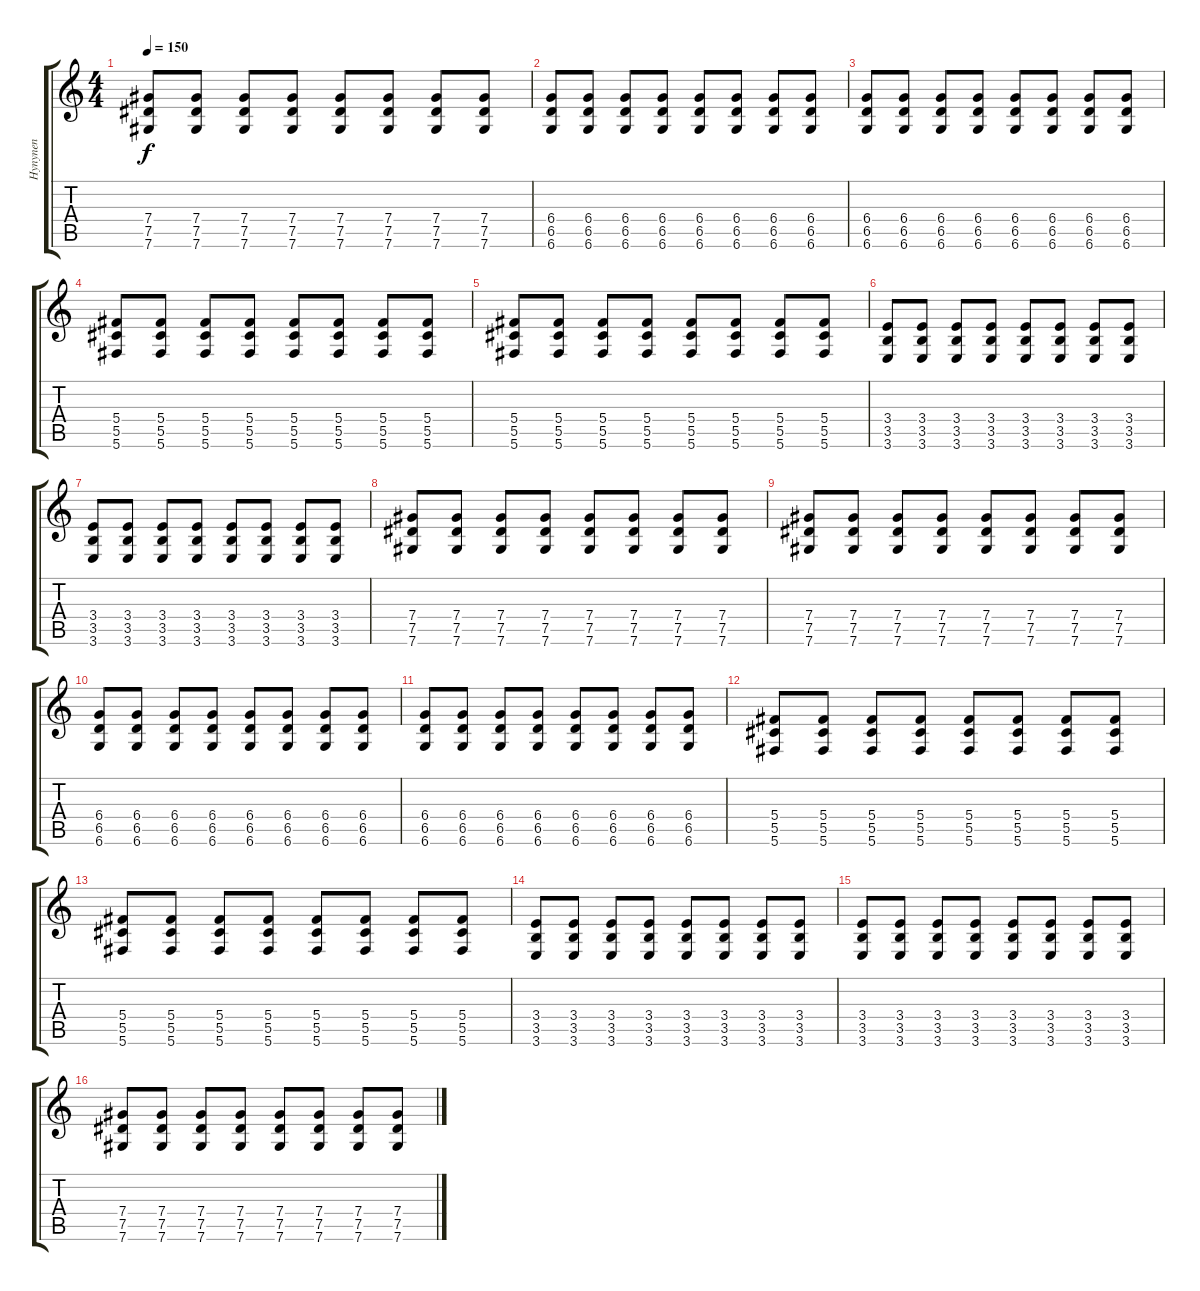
\track ("Hynynen" "Hynynen") {instrument distortionguitar}
\staff {score tabs}
\tuning (Eb4 Bb3 Gb3 Db3 Ab2 Db2) {hide}
\ts (4 4)
\tempo 150
\clef g2
\ks c
(7.4 7.5 7.6).8{dy f} (7.4 7.5 7.6).8 (7.4 7.5 7.6).8 (7.4 7.5 7.6).8 (7.4 7.5 7.6).8 (7.4 7.5 7.6).8 (7.4 7.5 7.6).8 (7.4 7.5 7.6).8 |
(6.4 6.5 6.6).8 (6.4 6.5 6.6).8 (6.4 6.5 6.6).8 (6.4 6.5 6.6).8 (6.4 6.5 6.6).8 (6.4 6.5 6.6).8 (6.4 6.5 6.6).8 (6.4 6.5 6.6).8 |
(6.4 6.5 6.6).8 (6.4 6.5 6.6).8 (6.4 6.5 6.6).8 (6.4 6.5 6.6).8 (6.4 6.5 6.6).8 (6.4 6.5 6.6).8 (6.4 6.5 6.6).8 (6.4 6.5 6.6).8 |
(5.4 5.5 5.6).8{balance 4} (5.4 5.5 5.6).8 (5.4 5.5 5.6).8 (5.4 5.5 5.6).8 (5.4 5.5 5.6).8 (5.4 5.5 5.6).8 (5.4 5.5 5.6).8 (5.4 5.5 5.6).8 |
(5.4 5.5 5.6).8 (5.4 5.5 5.6).8 (5.4 5.5 5.6).8 (5.4 5.5 5.6).8 (5.4 5.5 5.6).8 (5.4 5.5 5.6).8 (5.4 5.5 5.6).8 (5.4 5.5 5.6).8 |
(3.4 3.5 3.6).8 (3.4 3.5 3.6).8 (3.4 3.5 3.6).8 (3.4 3.5 3.6).8 (3.4 3.5 3.6).8 (3.4 3.5 3.6).8 (3.4 3.5 3.6).8 (3.4 3.5 3.6).8 |
(3.4 3.5 3.6).8 (3.4 3.5 3.6).8 (3.4 3.5 3.6).8 (3.4 3.5 3.6).8 (3.4 3.5 3.6).8 (3.4 3.5 3.6).8 (3.4 3.5 3.6).8 (3.4 3.5 3.6).8 |
(7.4 7.5 7.6).8 (7.4 7.5 7.6).8 (7.4 7.5 7.6).8 (7.4 7.5 7.6).8 (7.4 7.5 7.6).8 (7.4 7.5 7.6).8 (7.4 7.5 7.6).8 (7.4 7.5 7.6).8 |
(7.4 7.5 7.6).8 (7.4 7.5 7.6).8 (7.4 7.5 7.6).8 (7.4 7.5 7.6).8 (7.4 7.5 7.6).8 (7.4 7.5 7.6).8 (7.4 7.5 7.6).8 (7.4 7.5 7.6).8 |
(6.4 6.5 6.6).8 (6.4 6.5 6.6).8 (6.4 6.5 6.6).8 (6.4 6.5 6.6).8 (6.4 6.5 6.6).8 (6.4 6.5 6.6).8 (6.4 6.5 6.6).8 (6.4 6.5 6.6).8 |
(6.4 6.5 6.6).8 (6.4 6.5 6.6).8 (6.4 6.5 6.6).8 (6.4 6.5 6.6).8 (6.4 6.5 6.6).8 (6.4 6.5 6.6).8 (6.4 6.5 6.6).8 (6.4 6.5 6.6).8 |
(5.4 5.5 5.6).8{balance 4} (5.4 5.5 5.6).8 (5.4 5.5 5.6).8 (5.4 5.5 5.6).8 (5.4 5.5 5.6).8 (5.4 5.5 5.6).8 (5.4 5.5 5.6).8 (5.4 5.5 5.6).8 |
(5.4 5.5 5.6).8 (5.4 5.5 5.6).8 (5.4 5.5 5.6).8 (5.4 5.5 5.6).8 (5.4 5.5 5.6).8 (5.4 5.5 5.6).8 (5.4 5.5 5.6).8 (5.4 5.5 5.6).8 |
(3.4 3.5 3.6).8 (3.4 3.5 3.6).8 (3.4 3.5 3.6).8 (3.4 3.5 3.6).8 (3.4 3.5 3.6).8 (3.4 3.5 3.6).8 (3.4 3.5 3.6).8 (3.4 3.5 3.6).8 |
(3.4 3.5 3.6).8 (3.4 3.5 3.6).8 (3.4 3.5 3.6).8 (3.4 3.5 3.6).8 (3.4 3.5 3.6).8 (3.4 3.5 3.6).8 (3.4 3.5 3.6).8 (3.4 3.5 3.6).8 |
(7.4 7.5 7.6).8 (7.4 7.5 7.6).8 (7.4 7.5 7.6).8 (7.4 7.5 7.6).8 (7.4 7.5 7.6).8 (7.4 7.5 7.6).8 (7.4 7.5 7.6).8 (7.4 7.5 7.6).8
